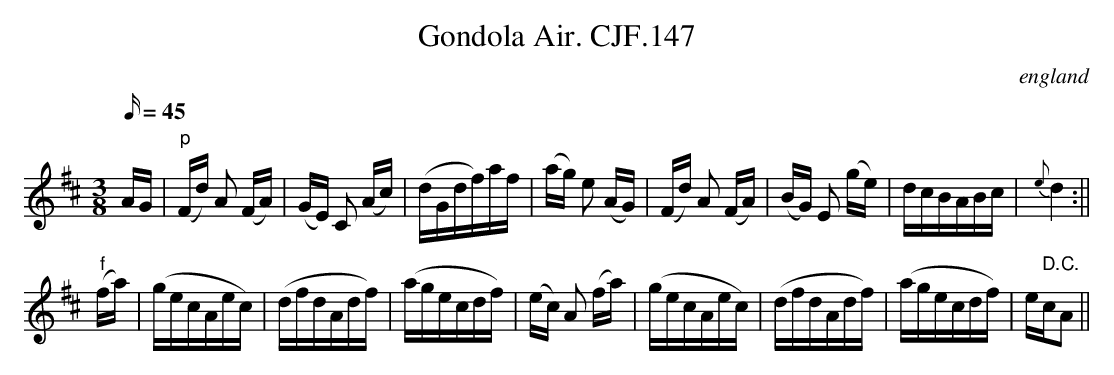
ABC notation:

X:1
T:Gondola Air. CJF.147
O:england
M:3/8
L:1/16
Q:45
K:D
AG|"p"(Fd) A2 (FA)|(GE) C2 (Ac)|(dGdf)af|(ag) e2 (AG)|\
(Fd)? A2 (FA)|(BG) E2 (ge)|dcBABc|{e}d4h:||
"f"(fa)|(gecAec)|(dfdAdf)|(agecdf)|(ec) A2 (fa)|\
(gecAec)|(dfdAdf)|(agecdf)|e" D.C."cA2||
